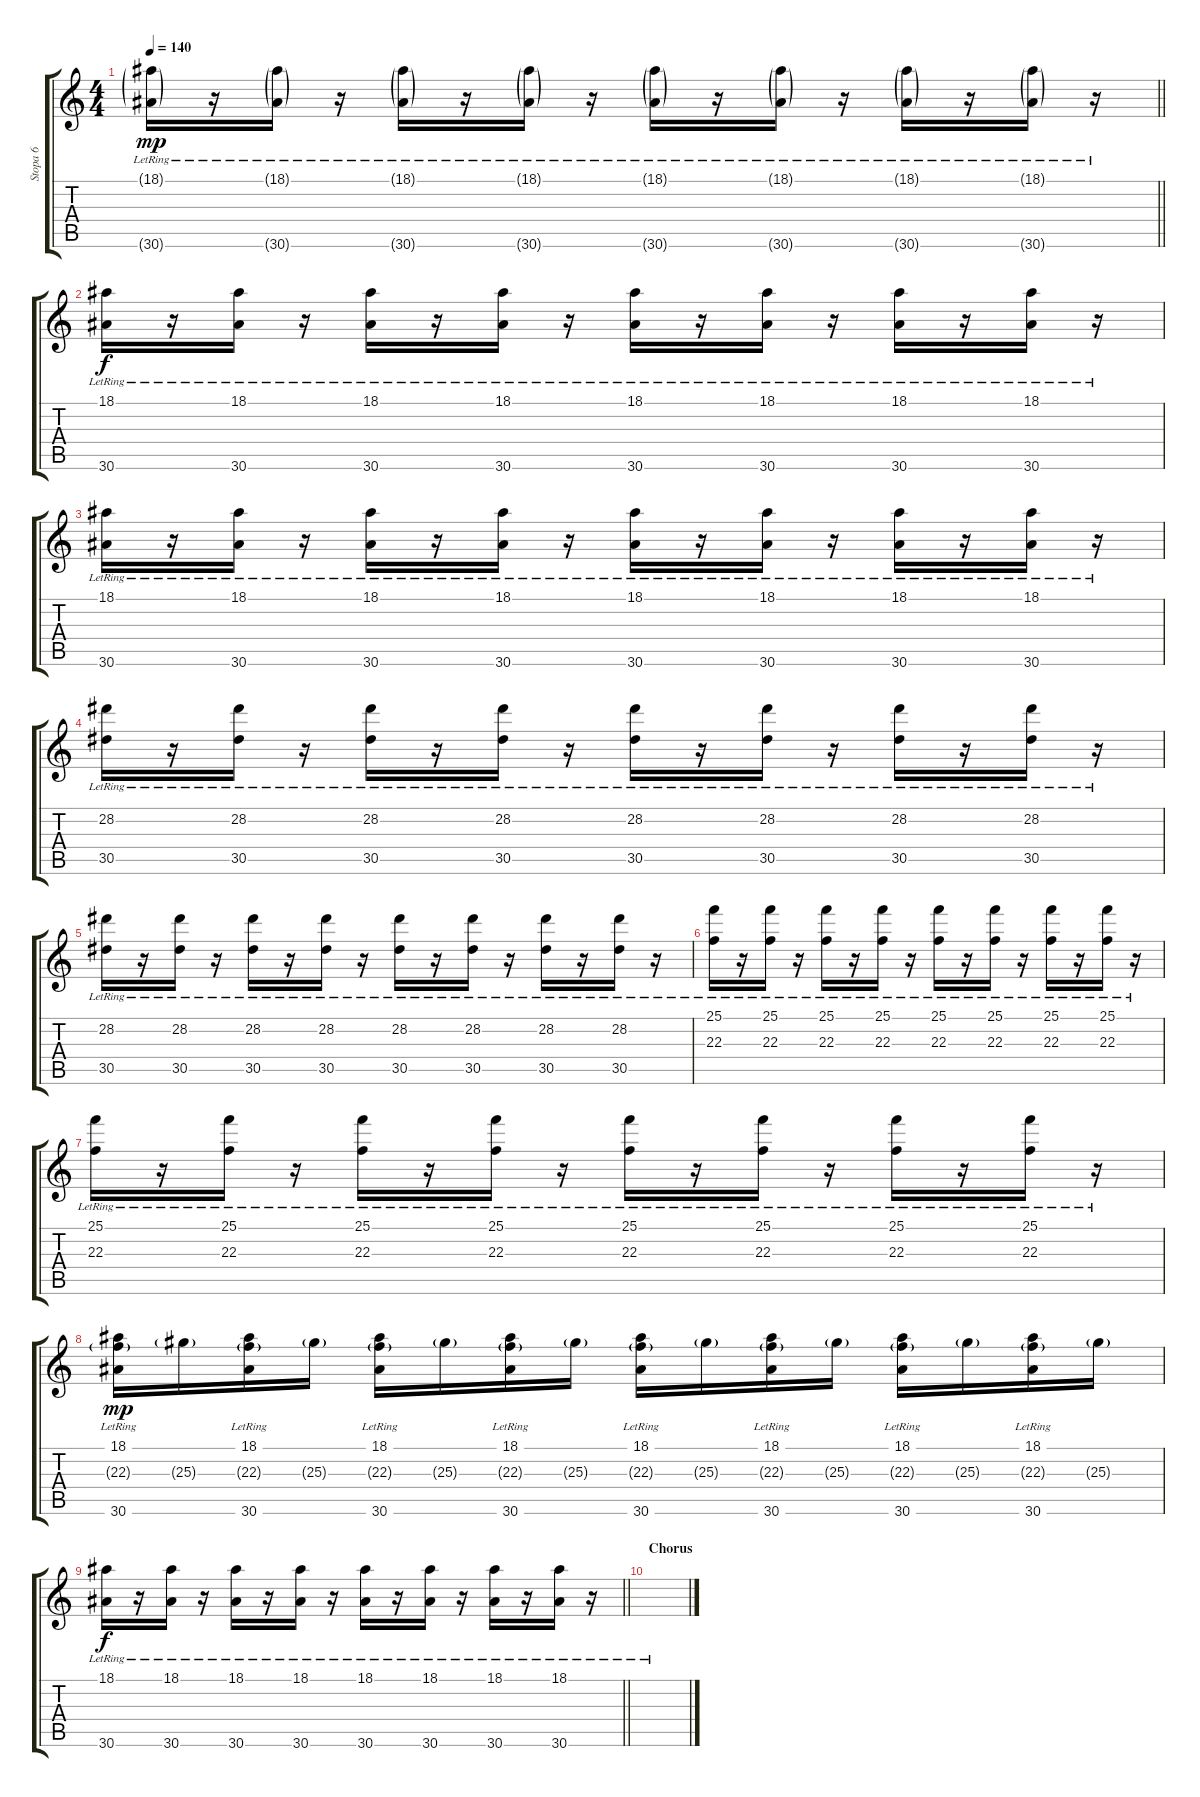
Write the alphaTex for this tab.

\track ("Stopa 6" "Stopa 6") {instrument acousticgrandpiano}
\staff {score tabs}
\tuning (E4 B3 G3 D3 A2 E2) {hide}
\ts (4 4)
\tempo 140
\clef g2
\barLineRight lightlight
\ks c
(18.1{g lr} 30.6{g lr}).16{dy mp} r.16 (18.1{g lr} 30.6{g lr}).16 r.16 (18.1{g lr} 30.6{g lr}).16 r.16 (18.1{g lr} 30.6{g lr}).16 r.16 (18.1{g lr} 30.6{g lr}).16 r.16 (18.1{g lr} 30.6{g lr}).16 r.16 (18.1{g lr} 30.6{g lr}).16 r.16 (18.1{g lr} 30.6{g lr}).16 r.16 |
\section ("" "")
(18.1{lr} 30.6{lr}).16{dy f} r.16 (18.1{lr} 30.6{lr}).16 r.16 (18.1{lr} 30.6{lr}).16 r.16 (18.1{lr} 30.6{lr}).16 r.16 (18.1{lr} 30.6{lr}).16 r.16 (18.1{lr} 30.6{lr}).16 r.16 (18.1{lr} 30.6{lr}).16 r.16 (18.1{lr} 30.6{lr}).16 r.16 |
(18.1{lr} 30.6{lr}).16 r.16 (18.1{lr} 30.6{lr}).16 r.16 (18.1{lr} 30.6{lr}).16 r.16 (18.1{lr} 30.6{lr}).16 r.16 (18.1{lr} 30.6{lr}).16 r.16 (18.1{lr} 30.6{lr}).16 r.16 (18.1{lr} 30.6{lr}).16 r.16 (18.1{lr} 30.6{lr}).16 r.16 |
(28.2{lr} 30.5{lr}).16 r.16 (28.2{lr} 30.5{lr}).16 r.16 (28.2{lr} 30.5{lr}).16 r.16 (28.2{lr} 30.5{lr}).16 r.16 (28.2{lr} 30.5{lr}).16 r.16 (28.2{lr} 30.5{lr}).16 r.16 (28.2{lr} 30.5{lr}).16 r.16 (28.2{lr} 30.5{lr}).16 r.16 |
(28.2{lr} 30.5{lr}).16 r.16 (28.2{lr} 30.5{lr}).16 r.16 (28.2{lr} 30.5{lr}).16 r.16 (28.2{lr} 30.5{lr}).16 r.16 (28.2{lr} 30.5{lr}).16 r.16 (28.2{lr} 30.5{lr}).16 r.16 (28.2{lr} 30.5{lr}).16 r.16 (28.2{lr} 30.5{lr}).16 r.16 |
(25.1{lr} 22.3{lr}).16 r.16 (25.1{lr} 22.3{lr}).16 r.16 (25.1{lr} 22.3{lr}).16 r.16 (25.1{lr} 22.3{lr}).16 r.16 (25.1{lr} 22.3{lr}).16 r.16 (25.1{lr} 22.3{lr}).16 r.16 (25.1{lr} 22.3{lr}).16 r.16 (25.1{lr} 22.3{lr}).16 r.16 |
(25.1{lr} 22.3{lr}).16 r.16 (25.1{lr} 22.3{lr}).16 r.16 (25.1{lr} 22.3{lr}).16 r.16 (25.1{lr} 22.3{lr}).16 r.16 (25.1{lr} 22.3{lr}).16 r.16 (25.1{lr} 22.3{lr}).16 r.16 (25.1{lr} 22.3{lr}).16 r.16 (25.1{lr} 22.3{lr}).16 r.16 |
(18.1{lr} 22.3{g} 30.6{lr}).16{dy mp} 25.3{g}.16 (18.1{lr} 22.3{g} 30.6{lr}).16 25.3{g}.16 (18.1{lr} 22.3{g} 30.6{lr}).16 25.3{g}.16 (18.1{lr} 22.3{g} 30.6{lr}).16 25.3{g}.16 (18.1{lr} 22.3{g} 30.6{lr}).16 25.3{g}.16 (18.1{lr} 22.3{g} 30.6{lr}).16 25.3{g}.16 (18.1{lr} 22.3{g} 30.6{lr}).16 25.3{g}.16 (18.1{lr} 22.3{g} 30.6{lr}).16 25.3{g}.16 |
\barLineRight lightlight
(18.1{lr} 30.6{lr}).16{dy f} r.16 (18.1{lr} 30.6{lr}).16 r.16 (18.1{lr} 30.6{lr}).16 r.16 (18.1{lr} 30.6{lr}).16 r.16 (18.1{lr} 30.6{lr}).16 r.16 (18.1{lr} 30.6{lr}).16 r.16 (18.1{lr} 30.6{lr}).16 r.16 (18.1{lr} 30.6{lr}).16 r.16 |
\section ("" "Chorus")
